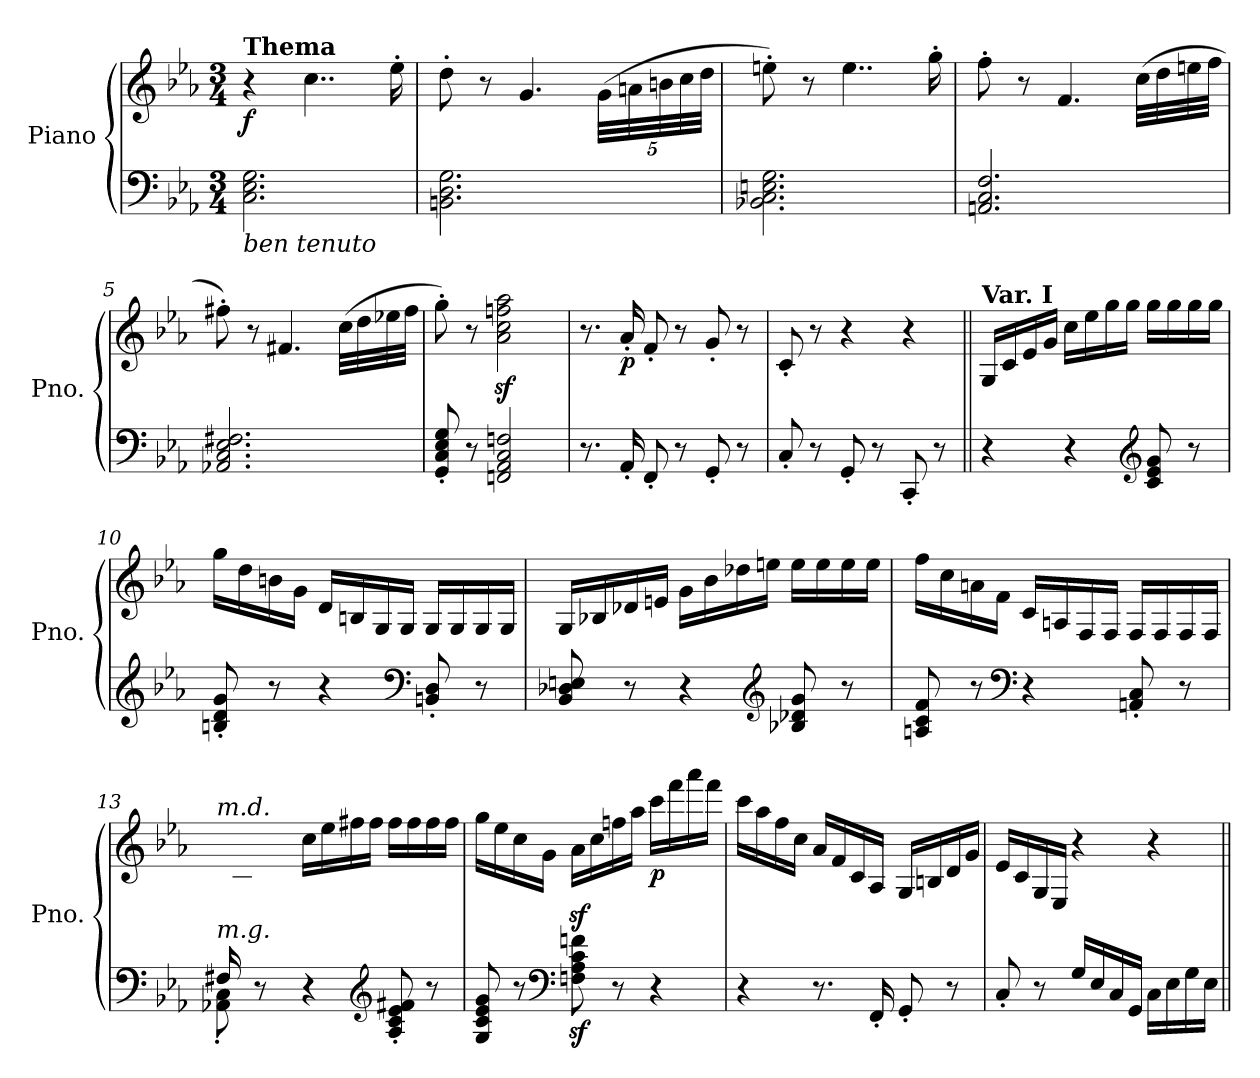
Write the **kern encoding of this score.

**kern	**kern	**dynam
*part1	*part1	*part1
*staff2	*staff1	*staff1/2
*I"Piano	*	*
*I'Pno.	*	*
*clefF4	*clefG2	*
*k[b-e-a-]	*k[b-e-a-]	*
*M3/4	*M3/4	*
=1	=1	=1
!	!LO:TX:a:B:t=Thema	!
!LO:TX:b:i:t=ben tenuto	!	!
!	!	!LO:DY:b
2.C\ 2.E-\ 2.G\	4r	f
.	4..cc\	.
.	16ee-'\	.
=2	=2	=2
2.BBn\ 2.D\ 2.G\	8dd'\	.
.	8r	.
.	4.g/	.
*	*Xbrackettup	*
.	(>40g\LLL	.
.	40an\	.
.	40bn\	.
.	40cc\	.
.	40dd\JJJ	.
=3	=3	=3
2.BB-X\ 2.C\ 2.En\ 2.G\	8een'\)	.
.	8r	.
.	4..ee\	.
.	16gg'\	.
=4	=4	=4
2.AAn/ 2.C/ 2.F/	8ff'\	.
.	8r	.
.	4.f/	.
.	(>32cc\LLL	.
.	32dd\	.
.	32een\	.
.	32ff\JJJ	.
!!LO:LB:g=z
=5	=5	=5
2.AA-X/ 2.C/ 2.E-/ 2.F#X/	8ff#X'\)	.
.	8r	.
.	4.f#X/	.
.	(>32cc\LLL	.
.	32dd\	.
.	32ee-X\	.
.	32ff#\JJJ	.
=6	=6	=6
8GG/' 8C/' 8E-/' 8G/'	8gg'\)	.
8r	8r	.
2FFn/ 2AA-/ 2C/ 2Fn/	2a-\z< 2cc\z< 2ffn\z< 2aa-\z<	.
=7	=7	=7
8.r	8.r	.
!	!	!LO:DY:b
16AA-'/	16a-'/	p
8FF'/	8f'/	.
8r	8r	.
8GG'/	8g'/	.
8r	8r	.
=8	=8	=8
8C'/	8c'/	.
8r	8r	.
8GG'/	4r	.
8r	.	.
8CC'/	4r	.
8r	.	.
!!LO:LB:g=z
=9||	=9||	=9||
!	!LO:TX:a:B:t=Var. I	!
!	!	!LO:DY:b
!	!	!LO:DY:n=1:b
4r	16G/LL	p other-dynamics
.	16c/	.
.	16e-/	.
.	16g/JJ	.
4r	16cc\LL	.
.	16ee-\	.
.	16gg\	.
.	16gg\JJ	.
*clefG2	*	*
8c/ 8e-/ 8g/	16gg\LL	.
.	16gg\	.
8r	16gg\	.
.	16gg\JJ	.
=10	=10	=10
8Bn/' 8d/' 8g/'	16gg\LL	.
.	16dd\	.
8r	16bn\	.
.	16g\JJ	.
4r	16d/LL	.
.	16Bn/	.
.	16G/	.
.	16G/JJ	.
*clefF4	*	*
8BBn/' 8D/'	16G/LL	.
.	16G/	.
8r	16G/	.
.	16G/JJ	.
=11	=11	=11
8BB-/ 8D-X/ 8En/	16G/LL	.
.	16B-X/	.
8r	16d-X/	.
.	16en/JJ	.
4r	16g\LL	.
.	16b-\	.
.	16dd-X\	.
.	16een\JJ	.
*clefG2	*	*
8B-X/ 8d-X/ 8g/	16ee\LL	.
.	16ee\	.
8r	16ee\	.
.	16ee\JJ	.
!!LO:LB:g=z
=12	=12	=12
8An/ 8c/ 8f/	16ff\LL	.
.	16cc\	.
8r	16an\	.
.	16f\JJ	.
*clefF4	*	*
4r	16c/LL	.
.	16An/	.
.	16F/	.
.	16F/JJ	.
8AAn/' 8C/'	16F/LL	.
.	16F/	.
8r	16F/	.
.	16F/JJ	.
!!LO:LB:g=z
=13	=13	=13
*^	*	*
!	!	!LO:TX:b:i:t=m.g.	!
!	!	!LO:TX:a:i:t=m.d.	!
16F#X/LL	8AA-X\' 8C\'	16ryy	.
2ryy	.	16c\	.
.	8r	16e-\	.
.	.	16f#X\JJ	.
.	4r	16cc\LL	.
.	.	16ee-\	.
.	.	16ff#X\	.
.	.	16ff#\JJ	.
*clefG2	*	*	*
.	8A-/' 8c/' 8e-/' 8f#X/'	16ff#\LL	.
8.ryy	.	16ff#\	.
.	8r	16ff#\	.
.	.	16ff#\JJ	.
*v	*v	*	*
=14	=14	=14
8G/ 8c/ 8e-/ 8g/	16gg\LL	.
.	16ee-\	.
8r	16cc\	.
.	16g\JJ	.
*clefF4	*	*
8Fn\z< 8A-\z< 8c\z< 8fn\z<	16a-z>\LL	.
.	16cc\	.
8r	16ffn\	.
.	16aa-\JJ	.
!	!	!LO:DY:b
4r	16ccc\LL	p
.	16fff\	.
.	16aaa-\	.
.	16fff\JJ	.
=15	=15	=15
4r	16ccc\LL	.
.	16aa-\	.
.	16ff\	.
.	16cc\JJ	.
8.r	16a-/LL	.
.	16f/	.
.	16c/	.
16FF'/	16A-/JJ	.
8GG'/	16G/LL	.
.	16Bn/	.
8r	16d/	.
.	16g/JJ	.
!!LO:PB:g=z
=16	=16	=16
8C'/	16e-/LL	.
.	16c/	.
8r	16G/	.
.	16E-/JJ	.
16G</LL	4r	.
16E-/	.	.
16C/	.	.
16GG/JJ	.	.
16C\LL	4r	.
16E-\	.	.
16G\	.	.
16E-<\JJ	.	.
=||	=||	=||
*-	*-	*-
